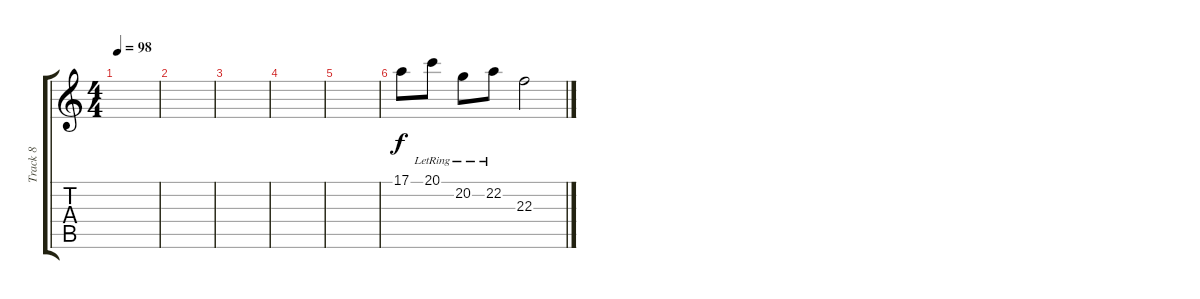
\track ("Track 8" "Track 8") {instrument musicbox}
\staff {score tabs}
\tuning (E4 B3 G3 D3 A2 E2) {hide}
\ts (4 4)
\tempo 98
\clef g2
\ks c
|
|
|
|
|
17.1.8 20.1{lr}.8 20.2{lr}.8 22.2{lr}.8 22.3.2
